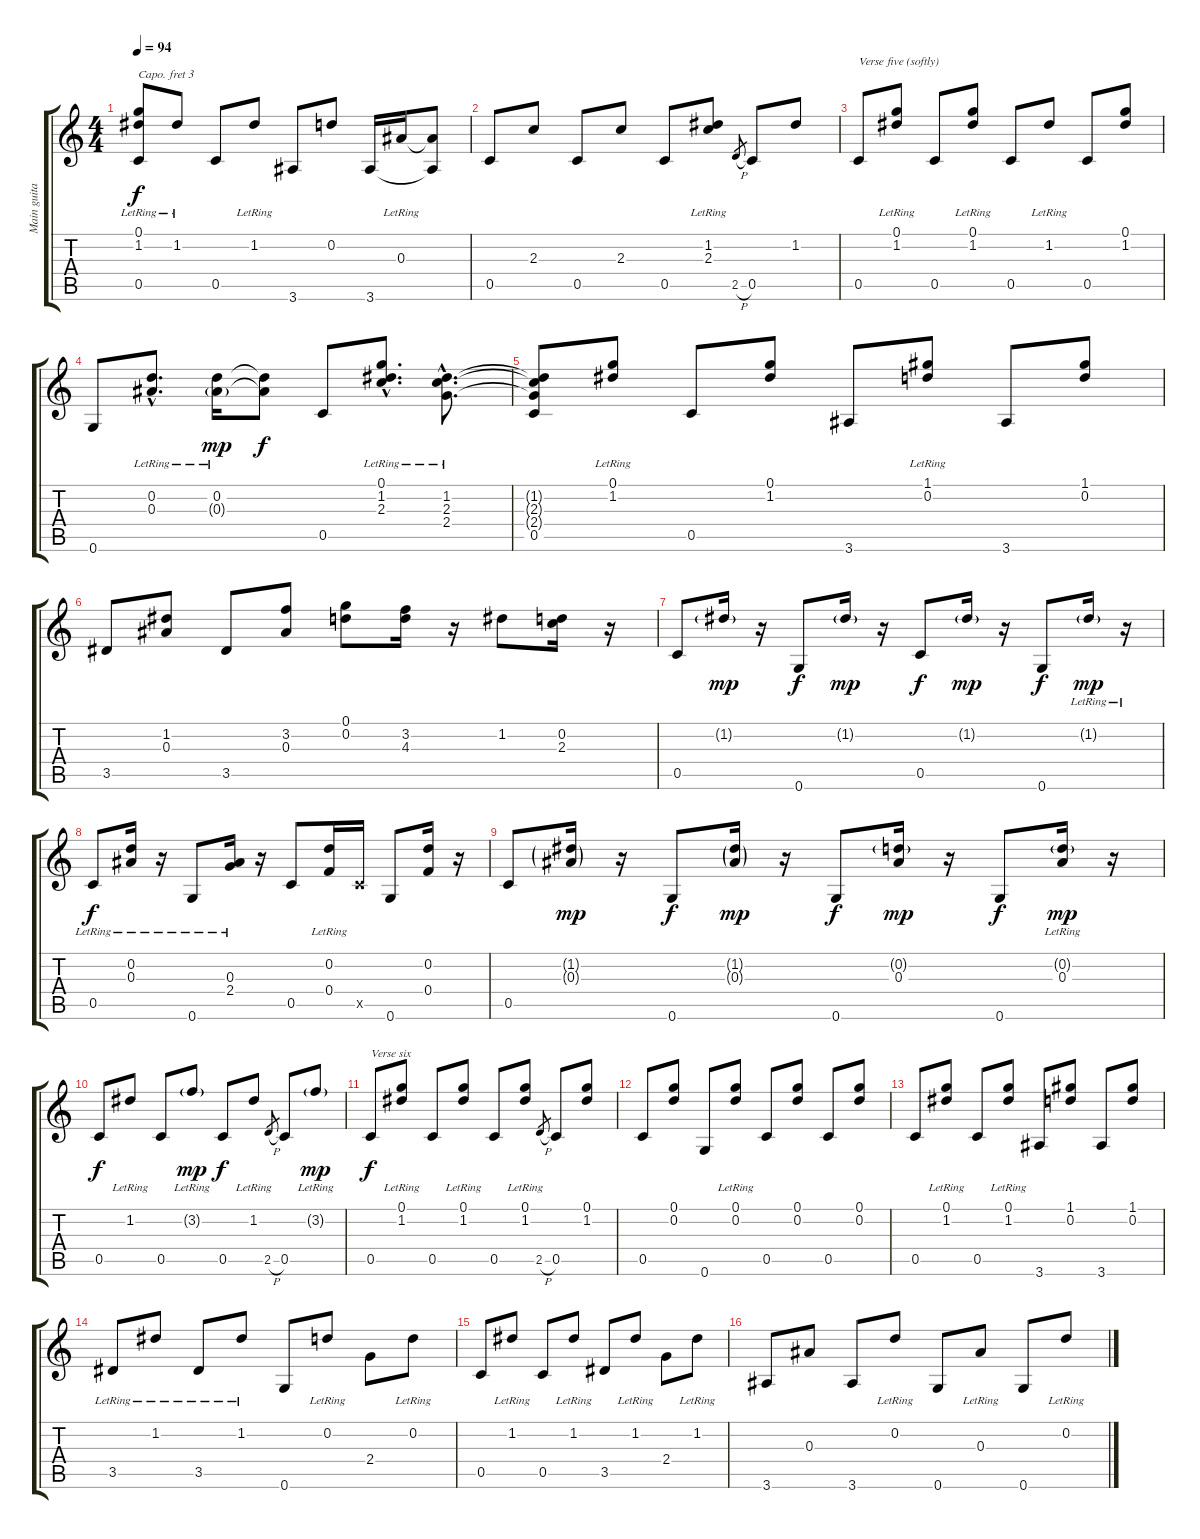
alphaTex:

\track ("Main guitar" "Main guita") {instrument acousticguitarnylon}
\staff {score tabs}
\capo 3
\tuning (E4 B3 G3 D3 A2 E2) {hide}
\ts (4 4)
\tempo 94
\clef g2
\ks c
(0.1{lr} 1.2{lr} 0.5).8{dy f} 1.2{lr}.8 0.5.8 1.2{lr}.8 3.6.8 0.2.8 3.6.16 0.3{lr}.16 (0.3{t} 3.6{t}).8 |
0.5.8 2.3.8 0.5.8 2.3.8 0.5.8 (1.2{lr} 2.3).8 2.5{h}.8{gr} 0.5.8 1.2.8 |
0.5.8{txt "Verse five (softly)" volume 13} (0.1{lr} 1.2{lr}).8 0.5.8 (0.1 1.2{lr}).8 0.5.8 1.2{lr}.8 0.5.8 (0.1 1.2).8 |
0.6.8 (0.2{hac lr} 0.3{hac lr}).8{d} (0.2{lr} 0.3{g lr}).16{dy mp} (0.2{t} 0.3{t}).8{dy f} 0.5.8 (0.1{hac lr} 1.2{hac lr} 2.3{hac}).8{d} (1.2{hac} 2.3{hac lr} 2.4{hac}).8{d} |
(1.2{t} 2.3{t} 2.4{t} 0.5).8 (0.1 1.2{lr}).8 0.5.8 (0.1 1.2).8 3.6.8 (1.1 0.2{lr}).8 3.6.8 (1.1 0.2).8 |
3.5.8 (1.2 0.3).8 3.5.8 (3.2 0.3).8 (0.1 0.2).8 (3.2 4.3).16 r.16 1.2.8 (0.2 2.3).16 r.16 |
0.5.8 1.2{g}.16{dy mp} r.16 0.6.8{dy f} 1.2{g}.16{dy mp} r.16 0.5.8{dy f} 1.2{g}.16{dy mp} r.16 0.6.8{dy f} 1.2{g lr}.16{dy mp} r.16 |
0.5{lr}.8{dy f} (0.2{lr} 0.3{lr}).16 r.16 0.6{lr}.8 (0.3{lr} 2.4{lr}).16 r.16 0.5.8 (0.2 0.4{lr}).16 0.5{x}.16 0.6.8 (0.2 0.4).16 r.16 |
0.5.8 (1.2{g} 0.3{g}).16{dy mp} r.16 0.6.8{dy f} (1.2{g} 0.3{g}).16{dy mp} r.16 0.6.8{dy f} (0.2{g} 0.3).16{dy mp} r.16 0.6.8{dy f} (0.2{g lr} 0.3).16{dy mp} r.16 |
0.5.8{dy f volume 15} 1.2{lr}.8 0.5.8 3.2{g lr}.8{dy mp} 0.5.8{dy f} 1.2{lr}.8 2.5{h}.8{gr} 0.5.8 3.2{g lr}.8{dy mp} |
0.5.8{txt "Verse six" dy f volume 16} (0.1{lr} 1.2{lr}).8 0.5.8 (0.1{lr} 1.2{lr}).8 0.5.8 (0.1{lr} 1.2{lr}).8 2.5{h}.8{gr} 0.5.8 (0.1 1.2).8 |
0.5.8 (0.1 0.2).8 0.6.8 (0.1{lr} 0.2{lr}).8 0.5.8 (0.1 0.2).8 0.5.8 (0.1 0.2).8 |
0.5.8 (0.1{lr} 1.2{lr}).8 0.5.8 (0.1{lr} 1.2{lr}).8 3.6.8 (1.1 0.2).8 3.6.8 (1.1 0.2).8 |
3.5{lr}.8 1.2{lr}.8 3.5{lr}.8 1.2{lr}.8 0.6.8 0.2{lr}.8 2.4.8 0.2{lr}.8 |
0.5.8 1.2{lr}.8 0.5.8 1.2{lr}.8 3.5.8 1.2{lr}.8 2.4.8 1.2{lr}.8 |
3.6.8 0.3.8 3.6.8 0.2{lr}.8 0.6.8 0.3{lr}.8 0.6.8 0.2{lr}.8
